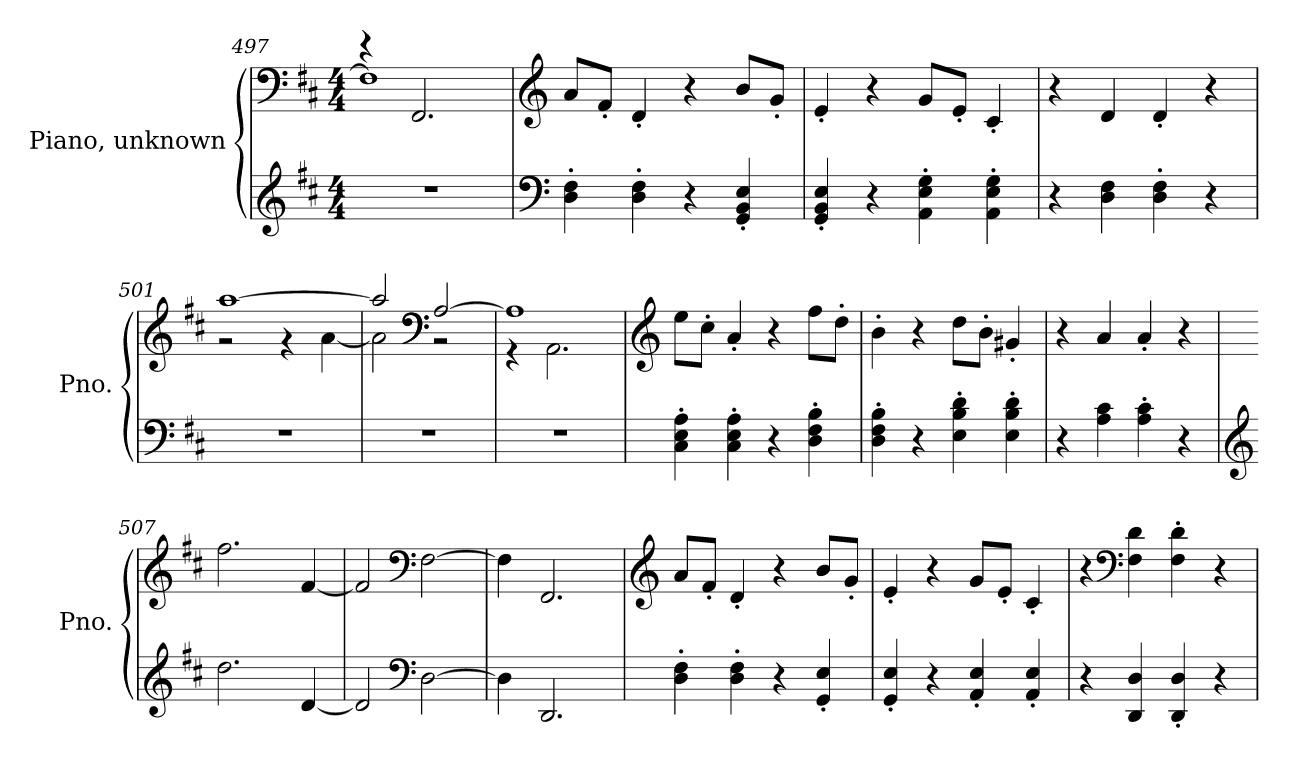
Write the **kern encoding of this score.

**kern	**kern
*part1	*part1
*staff2	*staff1
*I"Piano, unknown	*
*I'Pno.	*
*clefG2	*clefF4
*k[f#c#]	*k[f#c#]
*M4/4	*M4/4
=497	=497
*	*^
1r	4r	1F#]
.	2.FF#/	.
*	*v	*v
=498	=498
*clefF4	*clefG2
4D\' 4F#\'	8a/L
.	8f#'/J
4D\' 4F#\'	4d'/
4r	4r
4GG/' 4BB/' 4E/'	8b/L
.	8g'/J
=499	=499
4GG/' 4BB/' 4E/'	4e'/
4r	4r
4AA\' 4E\' 4G\'	8g/L
.	8e'/J
4AA\' 4E\' 4G\'	4c#'/
=500	=500
4r	4r
4D\ 4F#\	4d/
4D\' 4F#\'	4d'/
4r	4r
=501	=501
*	*^
1r	[1aa	2r
.	.	4r
.	.	[4a\
!!LO:LB:g=z	!!
=502	=502	=502
1r	2aa/]	2a\]
*	*clefF4	*
.	[2A/	2r
=503	=503	=503
1r	1A]	4r
.	.	2.AA\
*	*v	*v
=504	=504
*	*clefG2
4C#\' 4E\' 4A\'	8ee\L
.	8cc#'\J
4C#\' 4E\' 4A\'	4a'/
4r	4r
4D\' 4F#\' 4B\'	8ff#\L
.	8dd'\J
=505	=505
4D\' 4F#\' 4B\'	4b'\
4r	4r
4E\' 4B\' 4d\'	8dd\L
.	8b'\J
4E\' 4B\' 4d\'	4g#X'/
=506	=506
4r	4r
4A\ 4c#\	4a/
4A\' 4c#\'	4a'/
4r	4r
=507	=507
*clefG2	*
2.dd\	2.ff#\
[4d/	[4f#/
=508	=508
2d/]	2f#/]
*clefF4	*clefF4
[2D\	[2F#\
=509	=509
4D\]	4F#\]
2.DD/	2.FF#/
!!LO:LB:g=z
=510	=510
*	*clefG2
4D\' 4F#\'	8a/L
.	8f#'/J
4D\' 4F#\'	4d'/
4r	4r
4GG/' 4E/'	8b/L
.	8g'/J
=511	=511
4GG/' 4E/'	4e'/
4r	4r
4AA/' 4E/'	8g/L
.	8e'/J
4AA/' 4E/'	4c#'/
=512	=512
4r	4r
*	*clefF4
4DD/ 4D/	4F#\ 4d\
4DD/' 4D/'	4F#\' 4d\'
4r	4r
=	=
*-	*-
